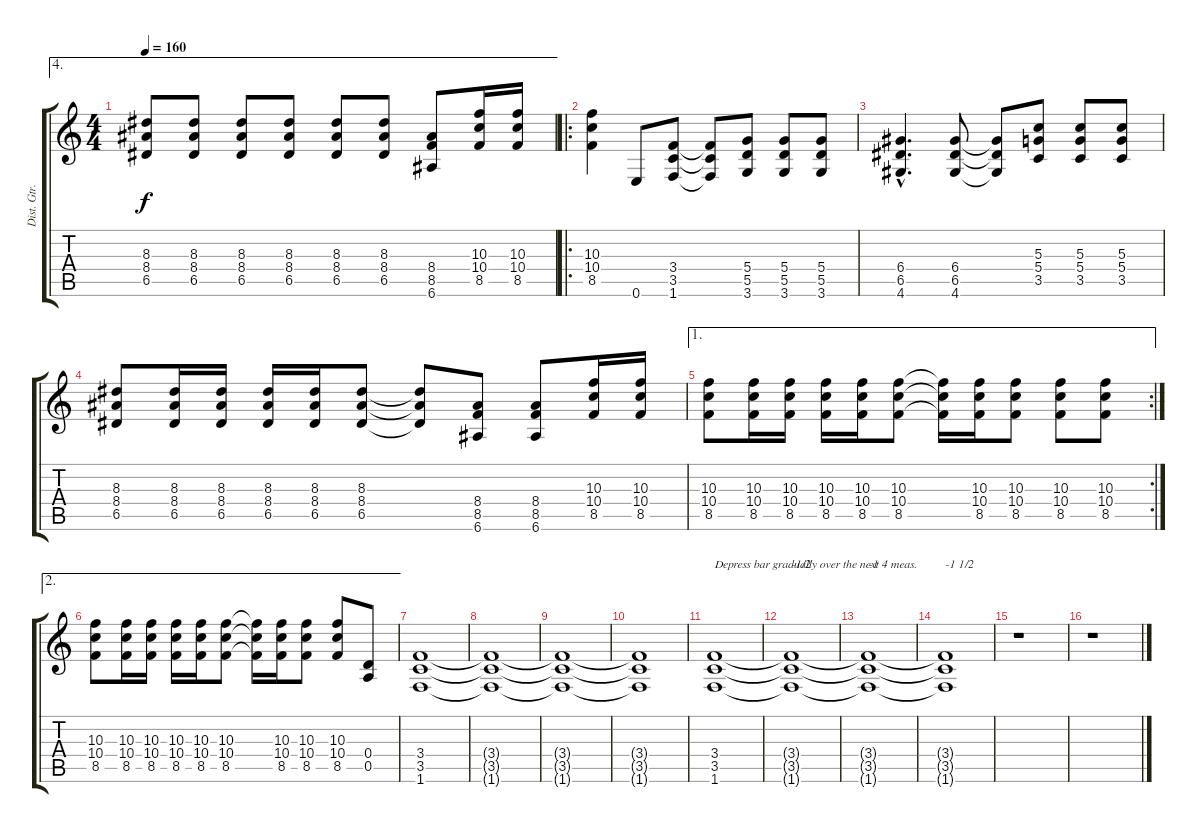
\track ("Dist. Gtr." "Dist. Gtr.") {instrument distortionguitar}
\staff {score tabs}
\tuning (E4 B3 G3 D3 A2 E2) {hide}
\ae 4
\ts (4 4)
\tempo 160
\clef g2
\ks c
(8.3 8.4 6.5).8{dy f} (8.3 8.4 6.5).8 (8.3 8.4 6.5).8 (8.3 8.4 6.5).8 (8.3 8.4 6.5).8 (8.3 8.4 6.5).8 (8.4 8.5 6.6).8 (10.3 10.4 8.5).16 (10.3 10.4 8.5).16 |
\ro
(10.3 10.4 8.5).4 0.6.8 (3.4 3.5 1.6).8 (3.4{t} 3.5{t} 1.6{t}).8 (5.4 5.5 3.6).8 (5.4 5.5 3.6).8 (5.4 5.5 3.6).8 |
(6.4{hac} 6.5{hac} 4.6{hac}).4{d} (6.4 6.5 4.6).8 (6.4{t} 6.5{t} 4.6{t}).8 (5.3 5.4 3.5).8 (5.3 5.4 3.5).8 (5.3 5.4 3.5).8 |
(8.3 8.4 6.5).8 (8.3 8.4 6.5).16 (8.3 8.4 6.5).16 (8.3 8.4 6.5).16 (8.3 8.4 6.5).16 (8.3 8.4 6.5).8 (8.3{t} 8.4{t} 6.5{t}).8 (8.4 8.5 6.6).8 (8.4 8.5 6.6).8 (10.3 10.4 8.5).16 (10.3 10.4 8.5).16 |
\ae 1
\rc 2
(10.3 10.4 8.5).8 (10.3 10.4 8.5).16 (10.3 10.4 8.5).16 (10.3 10.4 8.5).16 (10.3 10.4 8.5).16 (10.3 10.4 8.5).8 (10.3{t} 10.4{t} 8.5{t}).16 (10.3 10.4 8.5).16 (10.3 10.4 8.5).8 (10.3 10.4 8.5).8 (10.3 10.4 8.5).8 |
\ae 2
(10.3 10.4 8.5).8 (10.3 10.4 8.5).16 (10.3 10.4 8.5).16 (10.3 10.4 8.5).16 (10.3 10.4 8.5).16 (10.3 10.4 8.5).8 (10.3{t} 10.4{t} 8.5{t}).16 (10.3 10.4 8.5).16 (10.3 10.4 8.5).8 (10.3 10.4 8.5).8 (0.4 0.5).8 |
(3.4 3.5 1.6).1 |
(3.4{t} 3.5{t} 1.6{t}).1 |
(3.4{t} 3.5{t} 1.6{t}).1 |
(3.4{t} 3.5{t} 1.6{t}).1 |
(3.4 3.5 1.6).1{txt "Depress bar gradually over the next 4 meas."} |
(3.4{t} 3.5{t} 1.6{t}).1{txt "-1/2"} |
(3.4{t} 3.5{t} 1.6{t}).1{txt "-1"} |
(3.4{t} 3.5{t} 1.6{t}).1{txt "-1 1/2"} |
r.1 |
r.1
